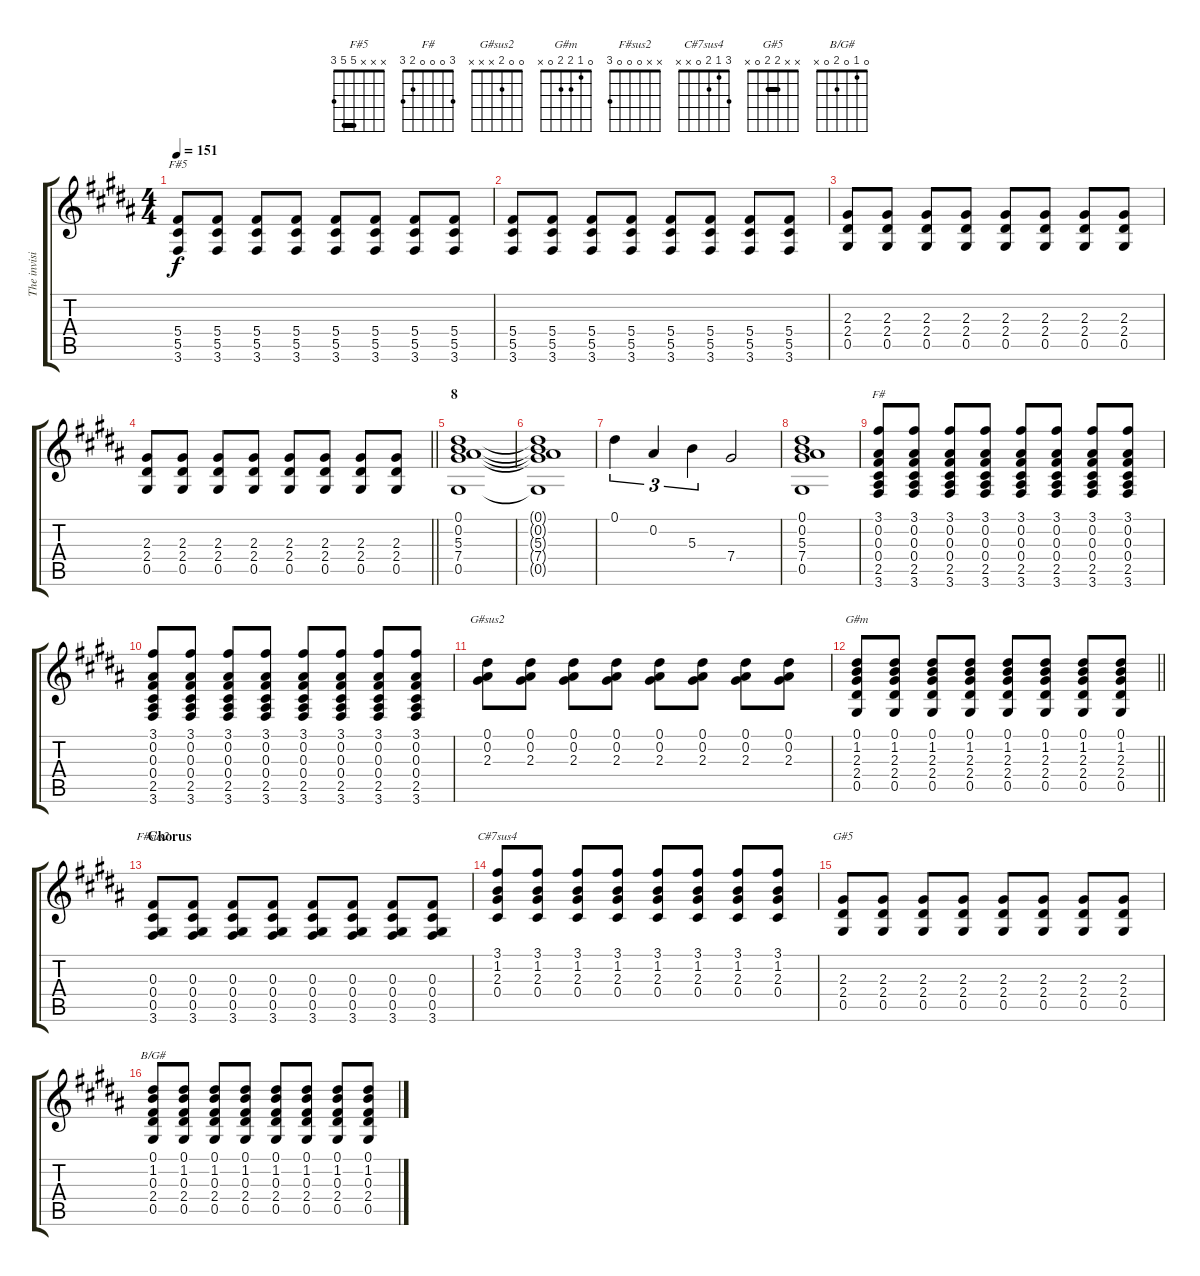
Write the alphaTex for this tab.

\track ("The invisible guitar" "The invisi") {instrument overdrivenguitar}
\staff {score tabs}
\tuning (Eb4 Bb3 Gb3 Db3 Ab2 Eb2) {hide}
\chord ("F#5" x x x 5 5 3) {barre 5}
\chord ("F#" 3 0 0 0 2 3)
\chord ("G#sus2" 0 0 2 x x x)
\chord ("G#m" 0 1 2 2 0 x)
\chord ("F#sus2" x x 0 0 0 3)
\chord ("C#7sus4" 3 1 2 0 x x)
\chord ("G#5" x x 2 2 0 x) {barre 2}
\chord ("B/G#" 0 1 0 2 0 x)
\ts (4 4)
\tempo 151
\clef g2
\ks b
(5.4 5.5 3.6).8{ch "F#5" dy f} (5.4 5.5 3.6).8 (5.4 5.5 3.6).8 (5.4 5.5 3.6).8 (5.4 5.5 3.6).8 (5.4 5.5 3.6).8 (5.4 5.5 3.6).8 (5.4 5.5 3.6).8 |
(5.4 5.5 3.6).8 (5.4 5.5 3.6).8 (5.4 5.5 3.6).8 (5.4 5.5 3.6).8 (5.4 5.5 3.6).8 (5.4 5.5 3.6).8 (5.4 5.5 3.6).8 (5.4 5.5 3.6).8 |
(2.3 2.4 0.5).8 (2.3 2.4 0.5).8 (2.3 2.4 0.5).8 (2.3 2.4 0.5).8 (2.3 2.4 0.5).8 (2.3 2.4 0.5).8 (2.3 2.4 0.5).8 (2.3 2.4 0.5).8 |
\barLineRight lightlight
(2.3 2.4 0.5).8 (2.3 2.4 0.5).8 (2.3 2.4 0.5).8 (2.3 2.4 0.5).8 (2.3 2.4 0.5).8 (2.3 2.4 0.5).8 (2.3 2.4 0.5).8 (2.3 2.4 0.5).8 |
\section ("" "8")
(0.1 0.2 5.3 7.4 0.5).1 |
(0.1{t} 0.2{t} 5.3{t} 7.4{t} 0.5{t}).1 |
0.1.4{tu (3 2)} 0.2.4{tu (3 2)} 5.3.4{tu (3 2)} 7.4.2 |
(0.1 0.2 5.3 7.4 0.5).1 |
(3.1 0.2 0.3 0.4 2.5 3.6).8{ch "F#"} (3.1 0.2 0.3 0.4 2.5 3.6).8 (3.1 0.2 0.3 0.4 2.5 3.6).8 (3.1 0.2 0.3 0.4 2.5 3.6).8 (3.1 0.2 0.3 0.4 2.5 3.6).8 (3.1 0.2 0.3 0.4 2.5 3.6).8 (3.1 0.2 0.3 0.4 2.5 3.6).8 (3.1 0.2 0.3 0.4 2.5 3.6).8 |
(3.1 0.2 0.3 0.4 2.5 3.6).8 (3.1 0.2 0.3 0.4 2.5 3.6).8 (3.1 0.2 0.3 0.4 2.5 3.6).8 (3.1 0.2 0.3 0.4 2.5 3.6).8 (3.1 0.2 0.3 0.4 2.5 3.6).8 (3.1 0.2 0.3 0.4 2.5 3.6).8 (3.1 0.2 0.3 0.4 2.5 3.6).8 (3.1 0.2 0.3 0.4 2.5 3.6).8 |
(0.1 0.2 2.3).8{ch "G#sus2"} (0.1 0.2 2.3).8 (0.1 0.2 2.3).8 (0.1 0.2 2.3).8 (0.1 0.2 2.3).8 (0.1 0.2 2.3).8 (0.1 0.2 2.3).8 (0.1 0.2 2.3).8 |
\barLineRight lightlight
(0.1 1.2 2.3 2.4 0.5).8{ch "G#m"} (0.1 1.2 2.3 2.4 0.5).8 (0.1 1.2 2.3 2.4 0.5).8 (0.1 1.2 2.3 2.4 0.5).8 (0.1 1.2 2.3 2.4 0.5).8 (0.1 1.2 2.3 2.4 0.5).8 (0.1 1.2 2.3 2.4 0.5).8 (0.1 1.2 2.3 2.4 0.5).8 |
\section ("" "Chorus")
(0.3 0.4 0.5 3.6).8{ch "F#sus2"} (0.3 0.4 0.5 3.6).8 (0.3 0.4 0.5 3.6).8 (0.3 0.4 0.5 3.6).8 (0.3 0.4 0.5 3.6).8 (0.3 0.4 0.5 3.6).8 (0.3 0.4 0.5 3.6).8 (0.3 0.4 0.5 3.6).8 |
(3.1 1.2 2.3 0.4).8{ch "C#7sus4"} (3.1 1.2 2.3 0.4).8 (3.1 1.2 2.3 0.4).8 (3.1 1.2 2.3 0.4).8 (3.1 1.2 2.3 0.4).8 (3.1 1.2 2.3 0.4).8 (3.1 1.2 2.3 0.4).8 (3.1 1.2 2.3 0.4).8 |
(2.3 2.4 0.5).8{ch "G#5"} (2.3 2.4 0.5).8 (2.3 2.4 0.5).8 (2.3 2.4 0.5).8 (2.3 2.4 0.5).8 (2.3 2.4 0.5).8 (2.3 2.4 0.5).8 (2.3 2.4 0.5).8 |
(0.1 1.2 0.3 2.4 0.5).8{ch "B/G#"} (0.1 1.2 0.3 2.4 0.5).8 (0.1 1.2 0.3 2.4 0.5).8 (0.1 1.2 0.3 2.4 0.5).8 (0.1 1.2 0.3 2.4 0.5).8 (0.1 1.2 0.3 2.4 0.5).8 (0.1 1.2 0.3 2.4 0.5).8 (0.1 1.2 0.3 2.4 0.5).8
